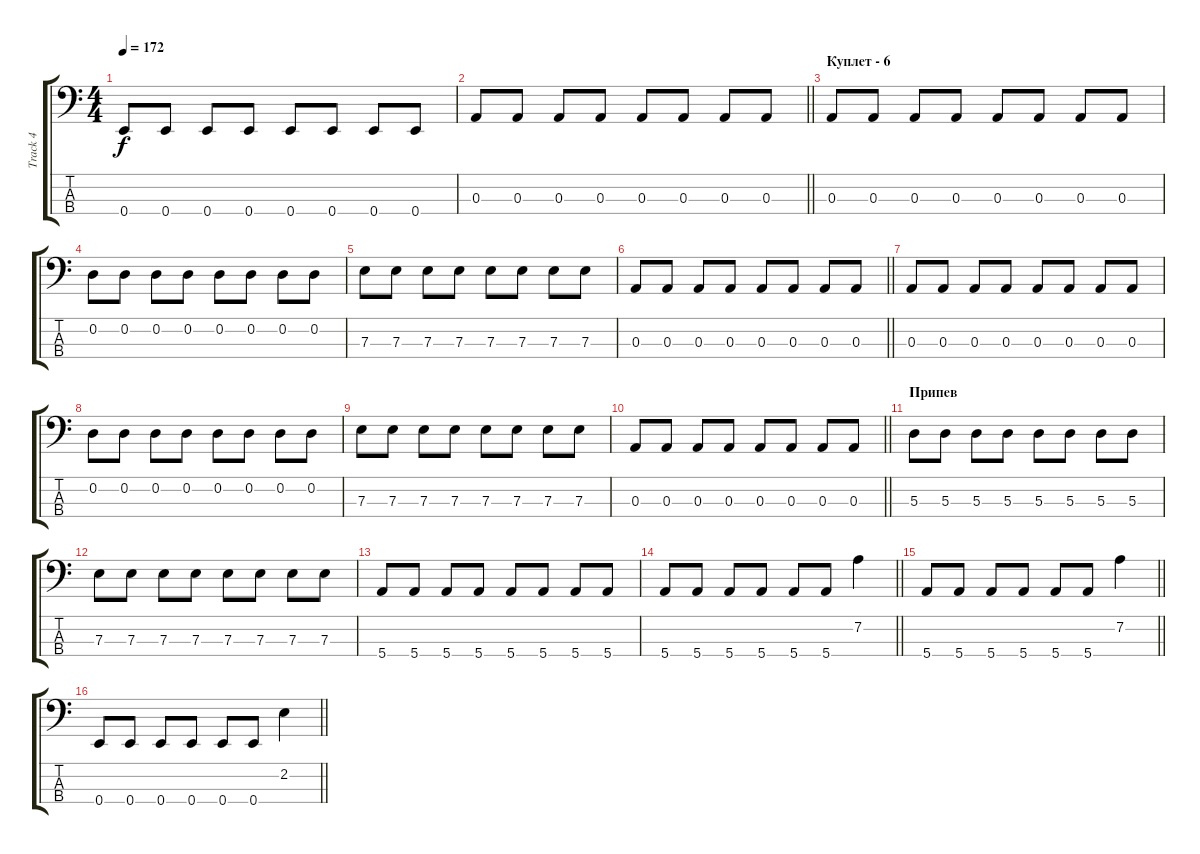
\track ("Track 4" "Track 4") {instrument electricbassfinger}
\staff {score tabs}
\tuning (G2 D2 A1 E1) {hide}
\ts (4 4)
\tempo 172
\clef f4
\ks c
0.4.8{dy f} 0.4.8 0.4.8 0.4.8 0.4.8 0.4.8 0.4.8 0.4.8 |
\barLineRight lightlight
0.3.8 0.3.8 0.3.8 0.3.8 0.3.8 0.3.8 0.3.8 0.3.8 |
\section ("" "Куплет - 6")
0.3.8 0.3.8 0.3.8 0.3.8 0.3.8 0.3.8 0.3.8 0.3.8 |
0.2.8 0.2.8 0.2.8 0.2.8 0.2.8 0.2.8 0.2.8 0.2.8 |
7.3.8 7.3.8 7.3.8 7.3.8 7.3.8 7.3.8 7.3.8 7.3.8 |
\barLineRight lightlight
0.3.8 0.3.8 0.3.8 0.3.8 0.3.8 0.3.8 0.3.8 0.3.8 |
0.3.8 0.3.8 0.3.8 0.3.8 0.3.8 0.3.8 0.3.8 0.3.8 |
0.2.8 0.2.8 0.2.8 0.2.8 0.2.8 0.2.8 0.2.8 0.2.8 |
7.3.8 7.3.8 7.3.8 7.3.8 7.3.8 7.3.8 7.3.8 7.3.8 |
\barLineRight lightlight
0.3.8 0.3.8 0.3.8 0.3.8 0.3.8 0.3.8 0.3.8 0.3.8 |
\section ("" "Припев")
5.3.8 5.3.8 5.3.8 5.3.8 5.3.8 5.3.8 5.3.8 5.3.8 |
7.3.8 7.3.8 7.3.8 7.3.8 7.3.8 7.3.8 7.3.8 7.3.8 |
5.4.8 5.4.8 5.4.8 5.4.8 5.4.8 5.4.8 5.4.8 5.4.8 |
\barLineRight lightlight
5.4.8 5.4.8 5.4.8 5.4.8 5.4.8 5.4.8 7.2.4 |
\barLineRight lightlight
5.4.8 5.4.8 5.4.8 5.4.8 5.4.8 5.4.8 7.2.4 |
\barLineRight lightlight
0.4.8 0.4.8 0.4.8 0.4.8 0.4.8 0.4.8 2.2.4
